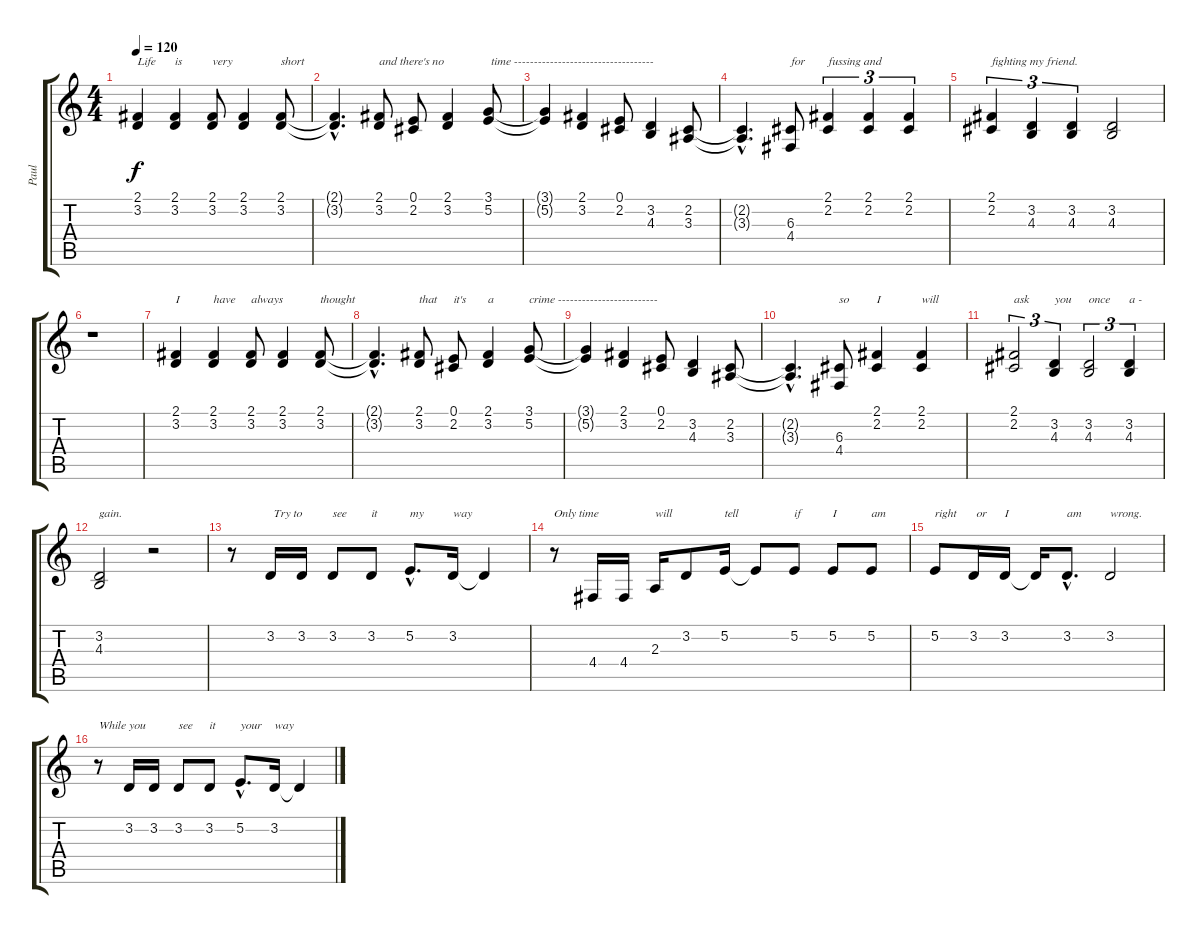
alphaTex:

\track ("Paul" "Paul") {instrument brightacousticpiano}
\staff {score tabs}
\tuning (E4 B3 G3 D3 A2 E2) {hide}
\ts (4 4)
\tempo 120
\clef g2
\ks c
(2.1 3.2).4{txt "Life" dy f} (2.1 3.2).4{txt "is"} (2.1 3.2).8{txt "very"} (2.1 3.2).4 (2.1 3.2).8{txt "short"} |
(2.1{hac t} 3.2{hac t}).4{d} (2.1 3.2).8{txt "and there's no"} (0.1 2.2).8 (2.1 3.2).4 (3.1 5.2).8{txt " time -----------------------------------"} |
(3.1{t} 5.2{t}).4 (2.1 3.2).4 (0.1 2.2).8 (3.2 4.3).4 (2.2 3.3).8 |
(2.2{hac t} 3.3{hac t}).4{d} (6.3 4.4).8{txt "for"} (2.1 2.2).4{tu (3 2) txt "fussing and"} (2.1 2.2).4{tu (3 2)} (2.1 2.2).4{tu (3 2)} |
(2.1 2.2).4{tu (3 2) txt "fighting my friend."} (3.2 4.3).4{tu (3 2)} (3.2 4.3).4{tu (3 2)} (3.2 4.3).2 |
r.1 |
(2.1 3.2).4{txt "I"} (2.1 3.2).4{txt "have"} (2.1 3.2).8{txt "always"} (2.1 3.2).4 (2.1 3.2).8{txt "thought"} |
(2.1{hac t} 3.2{hac t}).4{d} (2.1 3.2).8{txt "that"} (0.1 2.2).8{txt "it's"} (2.1 3.2).4{txt "a"} (3.1 5.2).8{txt "crime -------------------------"} |
(3.1{t} 5.2{t}).4 (2.1 3.2).4 (0.1 2.2).8 (3.2 4.3).4 (2.2 3.3).8 |
(2.2{hac t} 3.3{hac t}).4{d} (6.3 4.4).8{txt "so"} (2.1 2.2).4{txt "I"} (2.1 2.2).4{txt "will"} |
(2.1 2.2).2{tu (3 2) txt "ask"} (3.2 4.3).4{tu (3 2) txt "you"} (3.2 4.3).2{tu (3 2) txt "once"} (3.2 4.3).4{tu (3 2) txt "a -"} |
(3.2 4.3).2{txt "gain."} r.2 |
r.8{txt " "} 3.2.16{txt " Try to"} 3.2.16{txt " "} 3.2.8{txt "see"} 3.2.8{txt "it"} 5.2{hac}.8{d txt "my"} 3.2.16{txt "way"} 3.2{t}.4 |
r.8{txt "Only time"} 4.4.16{txt " "} 4.4.16 2.3.16{txt "will"} 3.2.8{txt " "} 5.2.16{txt "tell"} 5.2{t}.8 5.2.8{txt "if"} 5.2.8{txt "I"} 5.2.8{txt "am"} |
5.2.8{txt "right"} 3.2.16{txt " or"} 3.2.16{txt "I"} 3.2{t}.16 3.2{hac}.8{d txt "am"} 3.2.2{txt "wrong."} |
r.8{txt "While you"} 3.2.16{txt " "} 3.2.16 3.2.8{txt "see"} 3.2.8{txt "it"} 5.2{hac}.8{d txt "your"} 3.2.16{txt "way"} 3.2{t}.4
